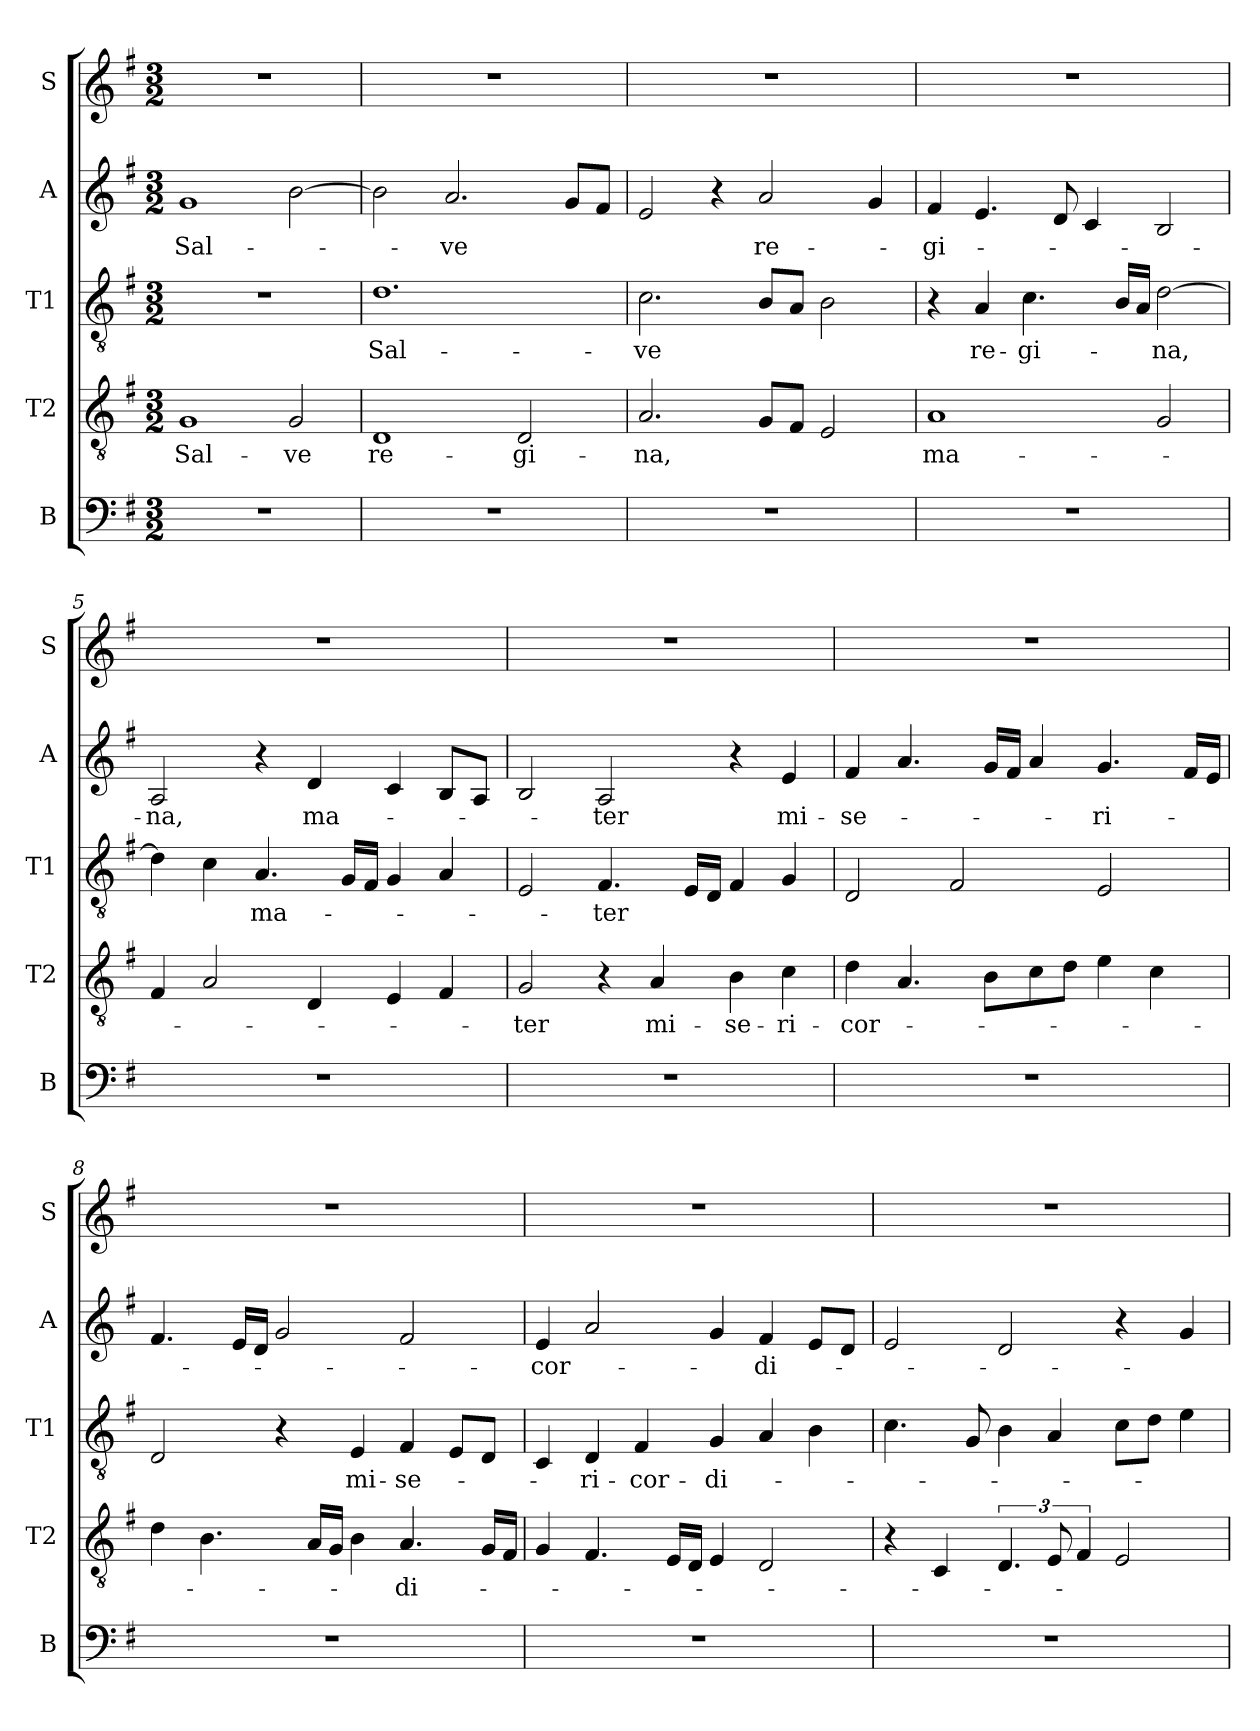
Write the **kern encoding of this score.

**kern	**kern	**text	**kern	**text	**kern	**text	**kern
*part5	*part4	*part4	*part3	*part3	*part2	*part2	*part1
*staff5	*staff4	*staff4	*staff3	*staff3	*staff2	*staff2	*staff1
*I"B	*I"T2	*	*I"T1	*	*I"A	*	*I"S
*I'B	*I'T2	*	*I'T1	*	*I'A	*	*I'S
*clefF4	*clefGv2	*	*clefGv2	*	*clefG2	*	*clefG2
*k[f#]	*k[f#]	*	*k[f#]	*	*k[f#]	*	*k[f#]
*M3/2	*M3/2	*	*M3/2	*	*M3/2	*	*M3/2
*MM100	*MM100	*	*MM100	*	*MM100	*	*MM100
=1	=1	=1	=1	=1	=1	=1	=1
!	!	!LO:LY:b	!	!	!	!LO:LY:b	!
1.r	1G	Sal-	1.r	.	1g	Sal-	1.r
!	!	!LO:LY:b	!	!	!	!	!
.	2G/	-ve	.	.	[2b\	.	.
=2	=2	=2	=2	=2	=2	=2	=2
!	!	!LO:LY:b	!	!LO:LY:b	!	!	!
1.r	1D	re-	1.d	Sal-	2b\]	.	1.r
!	!	!	!	!	!	!LO:LY:b	!
.	.	.	.	.	2.a/	-ve	.
!	!	!LO:LY:b	!	!	!	!	!
.	2D/	-gi-	.	.	.	.	.
.	.	.	.	.	8g/L	.	.
.	.	.	.	.	8f#/J	.	.
=3	=3	=3	=3	=3	=3	=3	=3
!	!	!LO:LY:b	!	!LO:LY:b	!	!	!
1.r	2.A/	-na,	2.c\	-ve	2e/	.	1.r
.	.	.	.	.	4r	.	.
!	!	!	!	!	!	!LO:LY:b	!
.	8G/L	.	8B/L	.	2a/	re-	.
.	8F#/J	.	8A/J	.	.	.	.
.	2E/	.	2B\	.	.	.	.
.	.	.	.	.	4g/	.	.
=4	=4	=4	=4	=4	=4	=4	=4
!	!	!LO:LY:b	!	!	!	!LO:LY:b	!
1.r	1A	ma-	4r	.	4f#/	-gi-	1.r
!	!	!	!	!LO:LY:b	!	!	!
.	.	.	4A/	re-	4.e/	.	.
!	!	!	!	!LO:LY:b	!	!	!
.	.	.	4.c\	-gi-	.	.	.
.	.	.	.	.	8d/	.	.
.	.	.	.	.	4c/	.	.
.	.	.	16B/LL	.	.	.	.
.	.	.	16A/JJ	.	.	.	.
!	!	!	!	!LO:LY:b	!	!	!
.	2G/	.	[2d\	-na,	2B/	.	.
=5	=5	=5	=5	=5	=5	=5	=5
!	!	!	!	!	!	!LO:LY:b	!
1.r	4F#/	.	4d\]	.	2A/	-na,	1.r
.	2A/	.	4c\	.	.	.	.
!	!	!	!	!LO:LY:b	!	!	!
.	.	.	4.A/	ma-	4r	.	.
!	!	!	!	!	!	!LO:LY:b	!
.	4D/	.	.	.	4d/	ma-	.
.	.	.	16G/LL	.	.	.	.
.	.	.	16F#/JJ	.	.	.	.
.	4E/	.	4G/	.	4c/	.	.
.	4F#/	.	4A/	.	8B/L	.	.
.	.	.	.	.	8A/J	.	.
!!LO:LB:g=z
=6	=6	=6	=6	=6	=6	=6	=6
!	!	!LO:LY:b	!	!	!	!	!
1.r	2G/	-ter	2E/	.	2B/	.	1.r
!	!	!	!	!LO:LY:b	!	!LO:LY:b	!
.	4r	.	4.F#/	-ter	2A/	-ter	.
!	!	!LO:LY:b	!	!	!	!	!
.	4A/	mi-	.	.	.	.	.
.	.	.	16E/LL	.	.	.	.
.	.	.	16D/JJ	.	.	.	.
!	!	!LO:LY:b	!	!	!	!	!
.	4B\	-se-	4F#/	.	4r	.	.
!	!	!LO:LY:b	!	!	!	!LO:LY:b	!
.	4c\	-ri-	4G/	.	4e/	mi-	.
=7	=7	=7	=7	=7	=7	=7	=7
!	!	!LO:LY:b	!	!	!	!LO:LY:b	!
1.r	4d\	-cor-	2D/	.	4f#/	-se-	1.r
.	4.A/	.	.	.	4.a/	.	.
.	.	.	2F#/	.	.	.	.
.	8B\L	.	.	.	16g/LL	.	.
.	.	.	.	.	16f#/JJ	.	.
.	8c\	.	.	.	4a/	.	.
.	8d\J	.	.	.	.	.	.
!	!	!	!	!	!	!LO:LY:b	!
.	4e\	.	2E/	.	4.g/	-ri-	.
.	4c\	.	.	.	.	.	.
.	.	.	.	.	16f#/LL	.	.
.	.	.	.	.	16e/JJ	.	.
=8	=8	=8	=8	=8	=8	=8	=8
1.r	4d\	.	2D/	.	4.f#/	.	1.r
.	4.B\	.	.	.	.	.	.
.	.	.	.	.	16e/LL	.	.
.	.	.	.	.	16d/JJ	.	.
.	.	.	4r	.	2g/	.	.
.	16A/LL	.	.	.	.	.	.
.	16G/JJ	.	.	.	.	.	.
!	!	!	!	!LO:LY:b	!	!	!
.	4B\	.	4E/	mi-	.	.	.
!	!	!LO:LY:b	!	!LO:LY:b	!	!	!
.	4.A/	-di-	4F#/	-se-	2f#/	.	.
.	.	.	8E/L	.	.	.	.
.	16G/LL	.	8D/J	.	.	.	.
.	16F#/JJ	.	.	.	.	.	.
!!LO:LB:g=z
=9	=9	=9	=9	=9	=9	=9	=9
!	!	!	!	!	!	!LO:LY:b	!
1.r	4G/	.	4C/	.	4e/	-cor-	1.r
!	!	!	!	!LO:LY:b	!	!	!
.	4.F#/	.	4D/	-ri-	2a/	.	.
!	!	!	!	!LO:LY:b	!	!	!
.	.	.	4F#/	-cor-	.	.	.
.	16E/LL	.	.	.	.	.	.
.	16D/JJ	.	.	.	.	.	.
!	!	!	!	!LO:LY:b	!	!	!
.	4E/	.	4G/	-di-	4g/	.	.
!	!	!	!	!	!	!LO:LY:b	!
.	2D/	.	4A/	.	4f#/	-di-	.
.	.	.	4B\	.	8e/L	.	.
.	.	.	.	.	8d/J	.	.
=10	=10	=10	=10	=10	=10	=10	=10
1.r	4r	.	4.c\	.	2e/	.	1.r
.	4C/	.	.	.	.	.	.
.	.	.	8G/	.	.	.	.
.	6.D/	.	4B\	.	2d/	.	.
.	12E/	.	4A/	.	.	.	.
.	6F#/	.	.	.	.	.	.
.	2E/	.	8c\L	.	4r	.	.
.	.	.	8d\J	.	.	.	.
.	.	.	4e\	.	4g/	.	.
=	=	=	=	=	=	=	=
*-	*-	*-	*-	*-	*-	*-	*-
